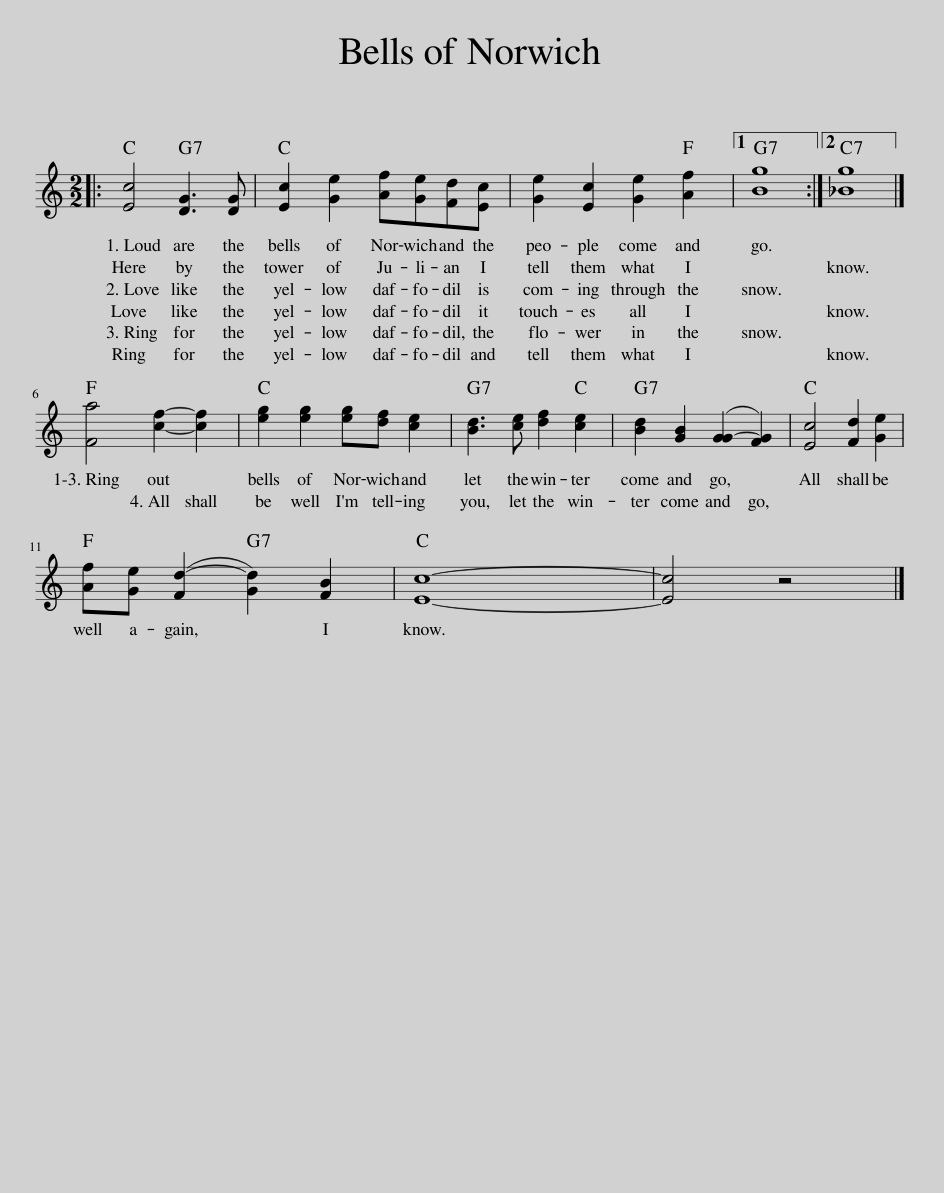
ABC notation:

X:1
L:1/8
M:2/2
I:linebreak $
K:C
V:1 treble
V:1
|: [Ec]4 [DG]3 [DG] | [Ec]2 [Ge]2 [Af][Ge][Fd][Ec] | [Ge]2 [Ec]2 [Ge]2 [Af]2 |1 [Bg]8 :|2 [_Bg]8 |]$ %5
 [Fa]4 [cf]2- [cf]2 | [eg]2 [eg]2 [eg][df] [ce]2 | [Bd]3 [ce] [df]2 [ce]2 | [Bd]2 [GB]2 ([GG-]2 [FG]2) | [Ec]4 [Fd]2 [Ge]2 |$ %10
 [Af][Ge] ([Fd-]2 [Gd]2) [FB]2 | [Ec]8- | [Ec]4 z4 |] %13
